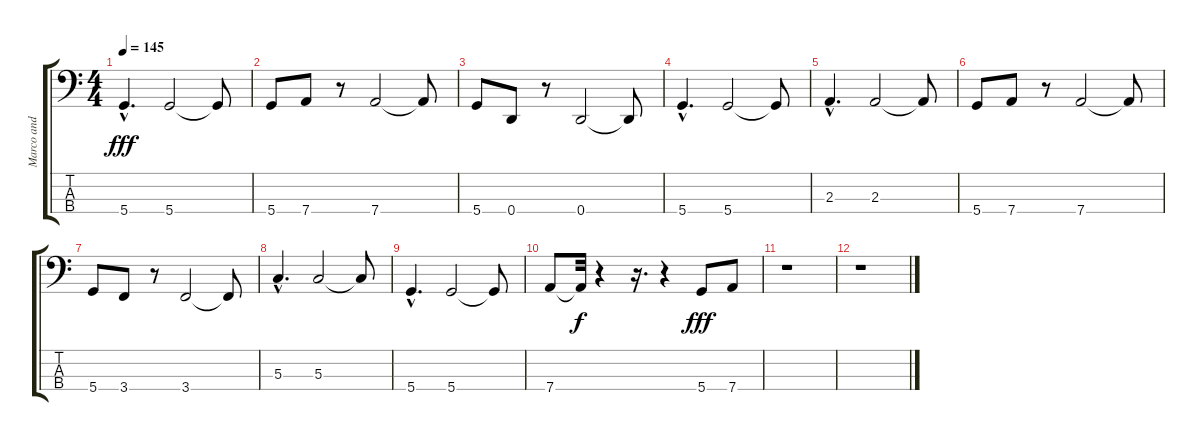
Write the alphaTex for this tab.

\track ("Marco and his bass" "Marco and ") {instrument electricbassfinger}
\staff {score tabs}
\tuning (F2 C2 G1 D1) {hide}
\ts (4 4)
\tempo 145
\clef f4
\ks c
5.4{hac}.4{d dy fff} 5.4.2 5.4{t}.8 |
5.4.8 7.4.8 r.8 7.4.2 7.4{t}.8 |
5.4.8 0.4.8 r.8 0.4.2 0.4{t}.8 |
5.4{hac}.4{d} 5.4.2 5.4{t}.8 |
2.3{hac}.4{d} 2.3.2 2.3{t}.8 |
5.4.8 7.4.8 r.8 7.4.2 7.4{t}.8 |
5.4.8 3.4.8 r.8 3.4.2 3.4{t}.8 |
5.3{hac}.4{d} 5.3.2 5.3{t}.8 |
5.4{hac}.4{d} 5.4.2 5.4{t}.8 |
7.4.8 7.4{t}.32{dy f} r.4 r.16{d} r.4 5.4.8{dy fff} 7.4.8 |
r.1 |
r.1
